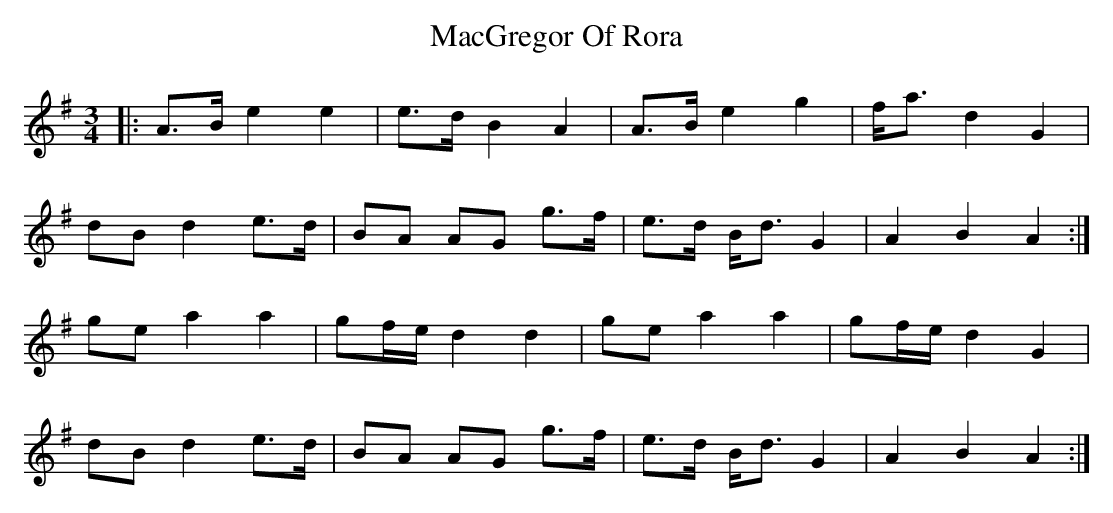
X:1
T: MacGregor Of Rora
M: 3/4
L: 1/8
K: Ador
|:A>B e2 e2|e>d B2 A2|A>B e2 g2|f<a d2 G2|
dB d2 e>d|BA AG g>f|e>d B<d G2|A2 B2 A2:|
ge a2 a2|gf/e/ d2 d2|ge a2 a2|gf/e/ d2 G2|
dB d2 e>d|BA AG g>f|e>d B<d G2|A2 B2 A2:|
